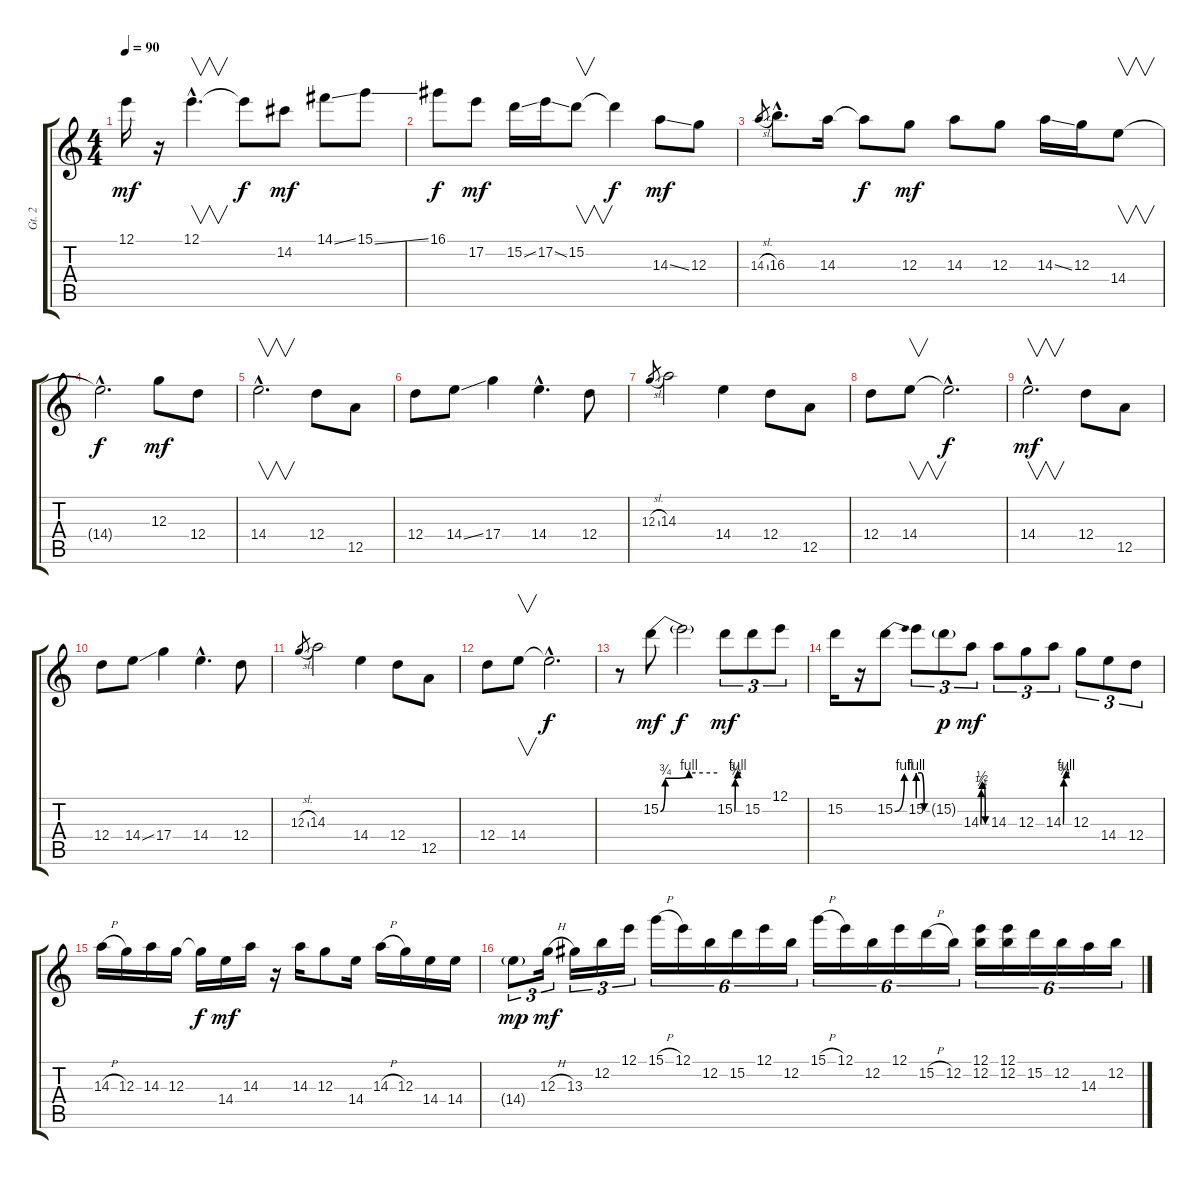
\track ("Gt. 2" "Gt. 2") {instrument distortionguitar}
\staff {score tabs}
\tuning (E4 B3 G3 D3 A2 E2) {hide}
\ts (4 4)
\tempo 90
\clef g2
\ks c
12.1.16{dy mf} r.16 12.1{hac}.4{v d} 12.1{t}.8{dy f} 14.2.8{dy mf} 14.1{ss}.8 15.1{ss}.8 |
16.1.8{dy f} 17.2.8{dy mf} 15.2{ss}.16 17.2{ss}.16 15.2.8{v} 15.2{t}.4{dy f} 14.3{ss}.8{dy mf} 12.3.8 |
14.3{sl}.8{gr} 16.3{hac}.8{d} 14.3.16 14.3{t}.8{dy f} 12.3.8{dy mf} 14.3.8 12.3.8 14.3{ss}.16 12.3.16 14.4.8{v} |
14.4{hac t}.2{d dy f} 12.3.8{dy mf} 12.4.8 |
14.4{hac}.2{v d} 12.4.8 12.5.8 |
12.4.8 14.4{ss}.8 17.4.4 14.4{hac}.4{d} 12.4.8 |
12.3{sl}.8{gr} 14.3.2 14.4.4 12.4.8 12.5.8 |
12.4.8 14.4.8{v} 14.4{hac t}.2{d dy f} |
14.4{hac}.2{v d dy mf} 12.4.8 12.5.8 |
12.4.8 14.4{ss}.8 17.4.4 14.4{hac}.4{d} 12.4.8 |
12.3{sl}.8{gr} 14.3.2 14.4.4 12.4.8 12.5.8 |
12.4.8 14.4.8{v} 14.4{hac t}.2{d dy f} |
r.8 15.2{be (custom 0 0 5 3 30 4 60 4)}.8{dy mf} 15.2{t}.2{dy f} 15.2{be (custom 0 0 6 3 30 4 60 4)}.8{tu (3 2) dy mf} 15.2.8{tu (3 2)} 12.1.8{tu (3 2)} |
15.2.16 r.16 15.2{be (bend 0 0 60 4)}.8 15.2{be (custom 0 4 20 4 40 0 60 0)}.8{tu (3 2)} 15.2{g}.8{tu (3 2) dy p} 14.3{be (custom 0 0 4 1 15 2 30 2 45 0 60 0)}.8{tu (3 2) dy mf} 14.3.8{tu (3 2)} 12.3.8{tu (3 2)} 14.3{be (custom 0 0 5 3 30 4 60 4)}.8{tu (3 2)} 12.3.8{tu (3 2)} 14.4.8{tu (3 2)} 12.4.8{tu (3 2)} |
14.3{h}.16 12.3.16 14.3.16 12.3.16 12.3{t}.16{dy f} 14.4.16{dy mf} 14.3.16 r.16 14.3.16 12.3.8 14.4.16 14.3{h}.16 12.3.16 14.4.16 14.4.16 |
14.4{g}.8{tu (3 2) dy mp} 12.3{h}.16{tu (3 2) dy mf} 13.3.16{tu (3 2)} 12.2.16{tu (3 2)} 12.1.16{tu (3 2)} 15.1{h}.16{tu (6 4)} 12.1.16{tu (6 4)} 12.2.16{tu (6 4)} 15.2.16{tu (6 4)} 12.1.16{tu (6 4)} 12.2.16{tu (6 4)} 15.1{h}.16{tu (6 4)} 12.1.16{tu (6 4)} 12.2.16{tu (6 4)} 12.1.16{tu (6 4)} 15.2{h}.16{tu (6 4)} 12.2.16{tu (6 4)} (12.1 12.2).16{tu (6 4)} (12.1 12.2).16{tu (6 4)} 15.2.16{tu (6 4)} 12.2.16{tu (6 4)} 14.3.16{tu (6 4)} 12.2.16{tu (6 4)}
